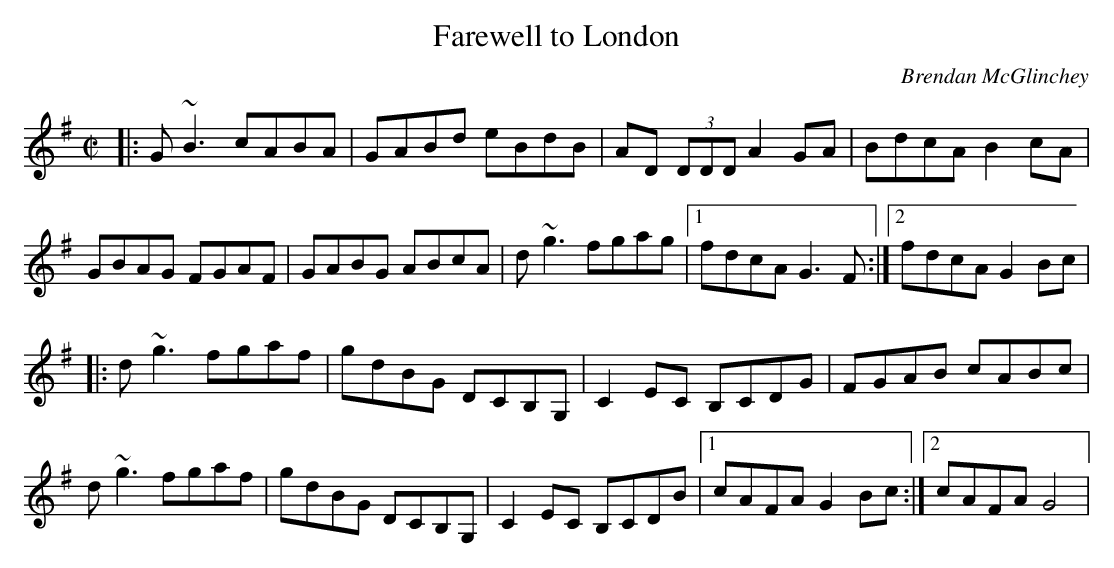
X:1
T:Farewell to London
C:Brendan McGlinchey
M:C|
K:G
|: G~B3 cABA | GABd eBdB | AD (3DDD A2GA | BdcA B2cA|
GBAG FGAF | GABG ABcA | d~g3 fgag |1 fdcA G3F :|2 fdcA G2Bc |
|: d~g3 fgaf | gdBG DCB,G, | C2EC B,CDG | FGAB cABc |
d~g3 fgaf | gdBG DCB,G, | C2EC B,CDB |1 cAFA G2Bc :|2 cAFA G4 |
